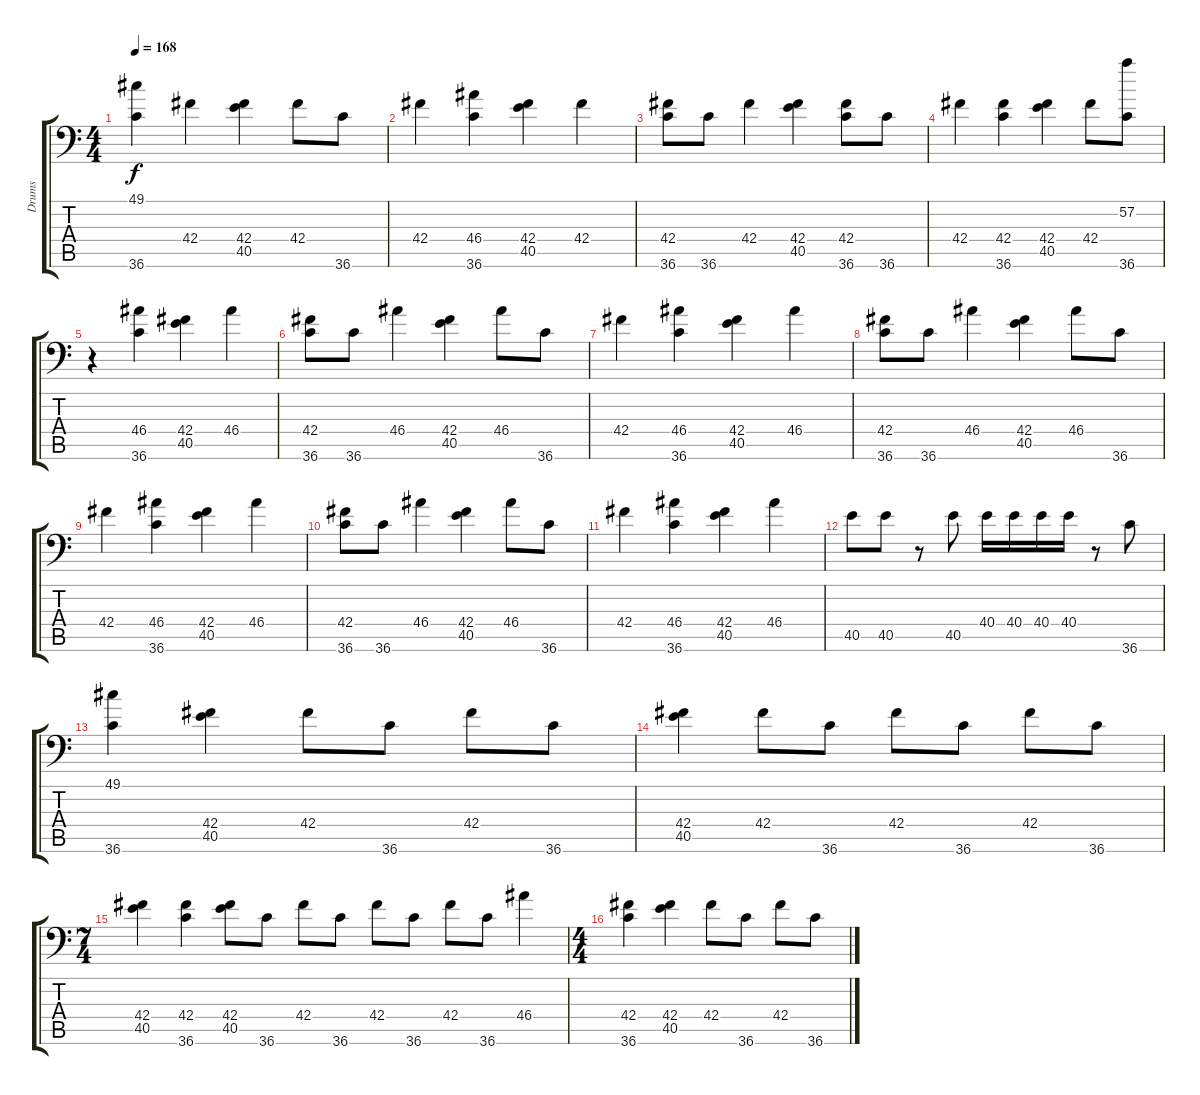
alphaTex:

\track ("Drums" "Drums") {instrument acousticgrandpiano}
\staff {score tabs}
\tuning (C-1 C-1 C-1 C-1 C-1 C-1) {hide}
\ts (4 4)
\tempo 168
\clef f4
\ks c
(49.1 36.6).4{dy f} 42.4.4 (42.4 40.5).4 42.4.8 36.6.8 |
42.4.4 (46.4 36.6).4 (42.4 40.5).4 42.4.4 |
(42.4 36.6).8 36.6.8 42.4.4 (42.4 40.5).4 (42.4 36.6).8 36.6.8 |
42.4.4 (42.4 36.6).4 (42.4 40.5).4 42.4.8 (57.2 36.6).8 |
r.4 (46.4 36.6).4 (42.4 40.5).4 46.4.4 |
(42.4 36.6).8 36.6.8 46.4.4 (42.4 40.5).4 46.4.8 36.6.8 |
42.4.4 (46.4 36.6).4 (42.4 40.5).4 46.4.4 |
(42.4 36.6).8 36.6.8 46.4.4 (42.4 40.5).4 46.4.8 36.6.8 |
42.4.4 (46.4 36.6).4 (42.4 40.5).4 46.4.4 |
(42.4 36.6).8 36.6.8 46.4.4 (42.4 40.5).4 46.4.8 36.6.8 |
42.4.4 (46.4 36.6).4 (42.4 40.5).4 46.4.4 |
40.5.8 40.5.8 r.8 40.5.8 40.4.16 40.4.16 40.4.16 40.4.16 r.8 36.6.8 |
(49.1 36.6).4 (42.4 40.5).4 42.4.8 36.6.8 42.4.8 36.6.8 |
(42.4 40.5).4 42.4.8 36.6.8 42.4.8 36.6.8 42.4.8 36.6.8 |
\ts (7 4)
(42.4 40.5).4 (42.4 36.6).4 (42.4 40.5).8 36.6.8 42.4.8 36.6.8 42.4.8 36.6.8 42.4.8 36.6.8 46.4.4 |
\ts (4 4)
(42.4 36.6).4 (42.4 40.5).4 42.4.8 36.6.8 42.4.8 36.6.8
